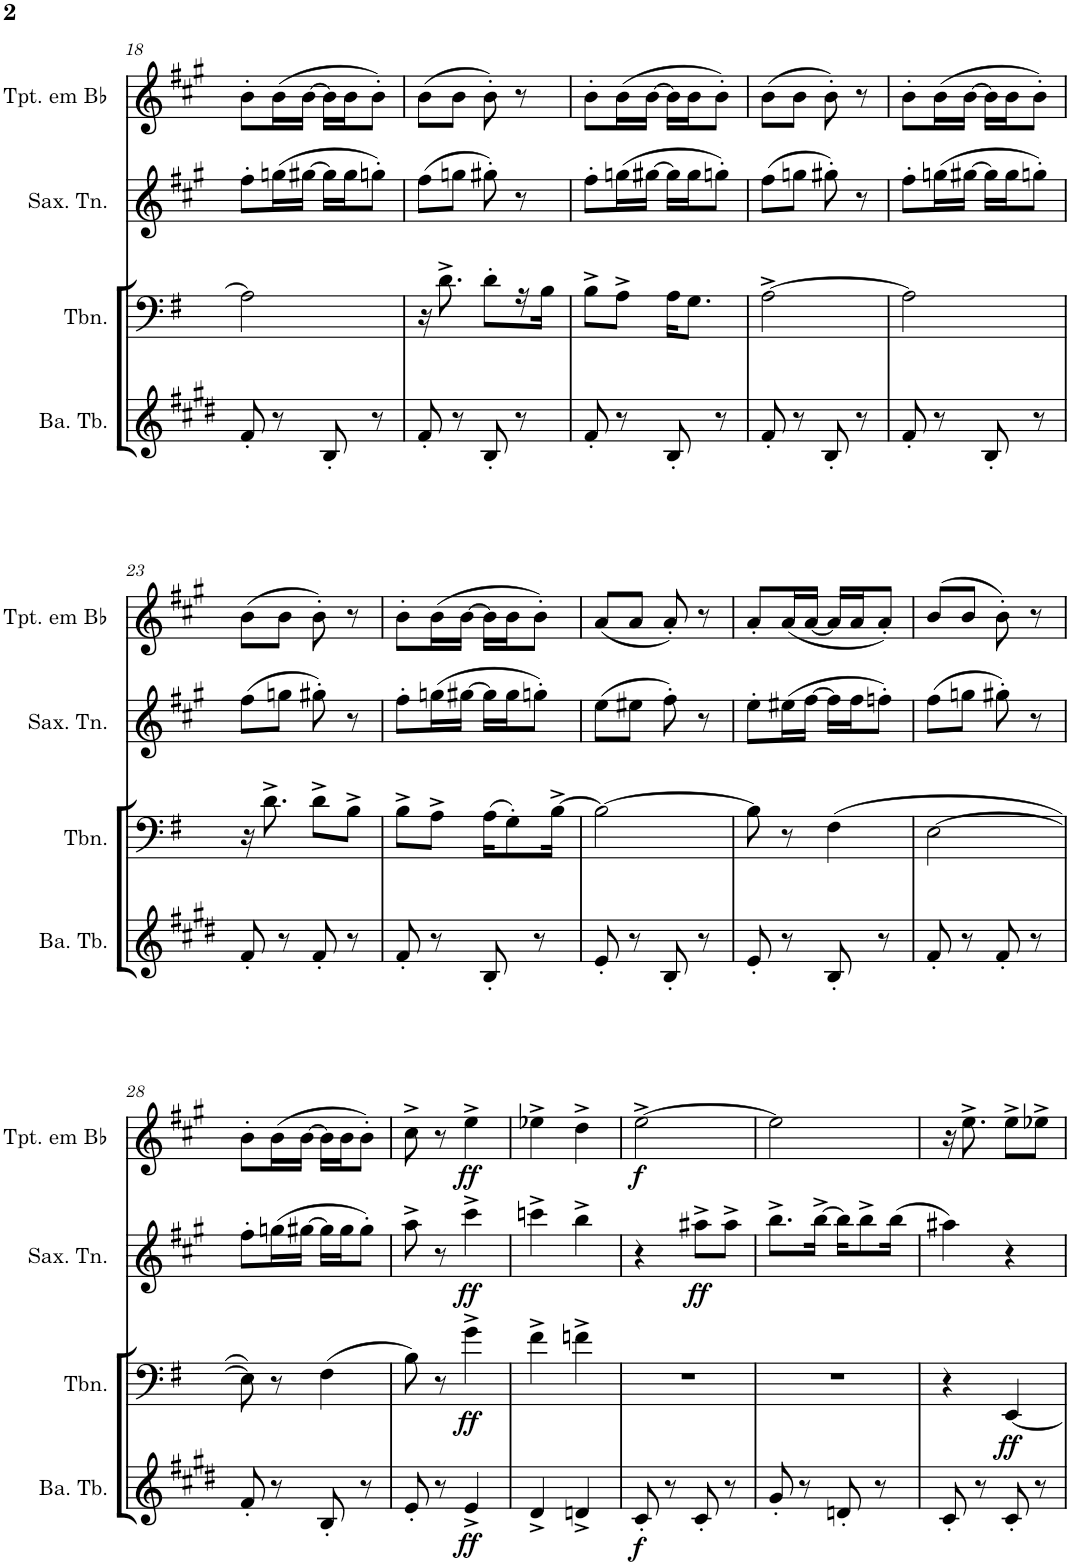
**kern	**dynam	**kern	**dynam	**kern	**dynam	**kern	**dynam
*part4	*part4	*part3	*part3	*part2	*part2	*part1	*part1
*staff4	*staff4	*staff3	*staff3	*staff2	*staff2	*staff1	*staff1
*I"Bass Tuba	*	*I"Trombone	*	*I"Saxofone Tenor	*	*I"Trompete em Bb	*
*I'Ba. Tb.	*	*I'Tbn.	*	*I'Sax. Tn.	*	*I'Tpt. em Bb	*
!!LO:PB:g=z
*clefG2	*	*clefF4	*	*clefG2	*	*clefG2	*
*Trd12c21	*	*	*	*Trd8c14	*	*Trd1c2	*
*k[f#c#g#d#]	*	*k[f#]	*	*k[f#c#g#]	*	*k[f#c#g#]	*
*M2/4	*	*M2/4	*	*M2/4	*	*M2/4	*
=18	=18	=18	=18	=18	=18	=18	=18
8f#'/	.	2A\]	.	8ff#'\L	.	8b'\L	.
8r	.	.	.	(>16ggn\L	.	(>16b\L	.
.	.	.	.	[>16gg#X\JJ	.	[>16b\JJ	.
8B'/	.	.	.	16gg#\LL]	.	16b\LL]	.
.	.	.	.	16gg#\J	.	16b\J	.
8r	.	.	.	8ggn'\J)	.	8b'\J)	.
=19	=19	=19	=19	=19	=19	=19	=19
8f#'/	.	16r	.	(>8ff#\L	.	(>8b\L	.
.	.	8.d^\	.	.	.	.	.
8r	.	.	.	8ggn\J	.	8b\J	.
8B'/	.	8d'\L	.	8gg#X'\)	.	8b'\)	.
8r	.	16r	.	8r	.	8r	.
.	.	16B\JJ	.	.	.	.	.
=20	=20	=20	=20	=20	=20	=20	=20
8f#'/	.	8B^\L	.	8ff#'\L	.	8b'\L	.
8r	.	8A^\J	.	(>16ggn\L	.	(>16b\L	.
.	.	.	.	[>16gg#X\JJ	.	[>16b\JJ	.
8B'/	.	16A\KL	.	16gg#\LL]	.	16b\LL]	.
.	.	8.G\J	.	16gg#\J	.	16b\J	.
8r	.	.	.	8ggn'\J)	.	8b'\J)	.
=21	=21	=21	=21	=21	=21	=21	=21
8f#'/	.	[>2A^\	.	(>8ff#\L	.	(>8b\L	.
8r	.	.	.	8ggn\J	.	8b\J	.
8B'/	.	.	.	8gg#X'\)	.	8b'\)	.
8r	.	.	.	8r	.	8r	.
=22	=22	=22	=22	=22	=22	=22	=22
8f#'/	.	2A\]	.	8ff#'\L	.	8b'\L	.
8r	.	.	.	(>16ggn\L	.	(>16b\L	.
.	.	.	.	[>16gg#X\JJ	.	[>16b\JJ	.
8B'/	.	.	.	16gg#\LL]	.	16b\LL]	.
.	.	.	.	16gg#\J	.	16b\J	.
8r	.	.	.	8ggn'\J)	.	8b'\J)	.
!!LO:LB:g=z
=23	=23	=23	=23	=23	=23	=23	=23
8f#'/	.	16r	.	(>8ff#\L	.	(>8b\L	.
.	.	8.d^\	.	.	.	.	.
8r	.	.	.	8ggn\J	.	8b\J	.
8f#'/	.	8d^\L	.	8gg#X'\)	.	8b'\)	.
8r	.	8B^\J	.	8r	.	8r	.
=24	=24	=24	=24	=24	=24	=24	=24
8f#'/	.	8B^\L	.	8ff#'\L	.	8b'\L	.
8r	.	8A^\J	.	(>16ggn\L	.	(>16b\L	.
.	.	.	.	[>16gg#X\JJ	.	[>16b\JJ	.
8B'/	.	(>16A\KL	.	16gg#\LL]	.	16b\LL]	.
.	.	8G'\)	.	16gg#\J	.	16b\J	.
8r	.	.	.	8ggn'\J)	.	8b'\J)	.
.	.	[>16B^\Jk	.	.	.	.	.
=25	=25	=25	=25	=25	=25	=25	=25
8e'/	.	2B\_	.	(>8ee\L	.	(<8a/L	.
8r	.	.	.	8ee#X\J	.	8a/J	.
8B'/	.	.	.	8ff#'\)	.	8a'/)	.
8r	.	.	.	8r	.	8r	.
=26	=26	=26	=26	=26	=26	=26	=26
8e'/	.	8B\]	.	8ee'\L	.	8a'/L	.
8r	.	8r	.	(>16ee#X\L	.	(<16a/L	.
.	.	.	.	[>16ff#\JJ	.	[<16a/JJ	.
8B'/	.	(>4F#\	.	16ff#\LL]	.	16a/LL]	.
.	.	.	.	16ff#\J	.	16a/J	.
8r	.	.	.	8ffn'\J)	.	8a'/J)	.
=27	=27	=27	=27	=27	=27	=27	=27
8f#'/	.	[>2E\	.	(>8ff#\L	.	(>8b/L	.
8r	.	.	.	8ggn\J	.	8b/J	.
8f#'/	.	.	.	8gg#X'\)	.	8b'\)	.
8r	.	.	.	8r	.	8r	.
!!LO:LB:g=z
=28	=28	=28	=28	=28	=28	=28	=28
8f#'/	.	8E\])	.	8ff#'\L	.	8b'\L	.
8r	.	8r	.	(>16ggn\L	.	(>16b\L	.
.	.	.	.	[>16gg#X\JJ	.	[>16b\JJ	.
8B'/	.	(>4F#\	.	16gg#\LL]	.	16b\LL]	.
.	.	.	.	16gg#\J	.	16b\J	.
8r	.	.	.	8gg#'\J)	.	8b'\J)	.
=29	=29	=29	=29	=29	=29	=29	=29
8e'/	.	8B\)	.	8aa^\	.	8cc#^\	.
8r	.	8r	.	8r	.	8r	.
!	!LO:DY:b	!	!LO:DY:b	!	!LO:DY:b	!	!LO:DY:b
4e^/	ff	4g^\	ff	4ccc#^\	ff	4ee^\	ff
=30	=30	=30	=30	=30	=30	=30	=30
4d#^/	.	4f#^\	.	4cccn^\	.	4ee-X^\	.
4dn^/	.	4fn^\	.	4bb^\	.	4dd^\	.
=31	=31	=31	=31	=31	=31	=31	=31
!	!LO:DY:b	!	!	!	!	!	!LO:DY:b
8c#'/	f	2r	.	4r	.	[>2ee^\	f
8r	.	.	.	.	.	.	.
!	!	!	!	!	!LO:DY:b	!	!
8c#'/	.	.	.	8aa#X^\L	ff	.	.
8r	.	.	.	8aa#^\J	.	.	.
=32	=32	=32	=32	=32	=32	=32	=32
8g#'/	.	2r	.	8.bb^\L	.	2ee\]	.
8r	.	.	.	.	.	.	.
.	.	.	.	[>16bb^\Jk	.	.	.
8dn'/	.	.	.	16bb\KL]	.	.	.
.	.	.	.	8bb^\	.	.	.
8r	.	.	.	.	.	.	.
.	.	.	.	(>16bb\Jk	.	.	.
=33	=33	=33	=33	=33	=33	=33	=33
8c#'/	.	4r	.	4aa#X\)	.	16r	.
.	.	.	.	.	.	8.ee^\	.
8r	.	.	.	.	.	.	.
!	!	!	!LO:DY:b	!	!	!	!
8c#'/	.	[<4EE/	ff	4r	.	8ee^\L	.
8r	.	.	.	.	.	8ee-X^\J	.
=	=	=	=	=	=	=	=
*-	*-	*-	*-	*-	*-	*-	*-
